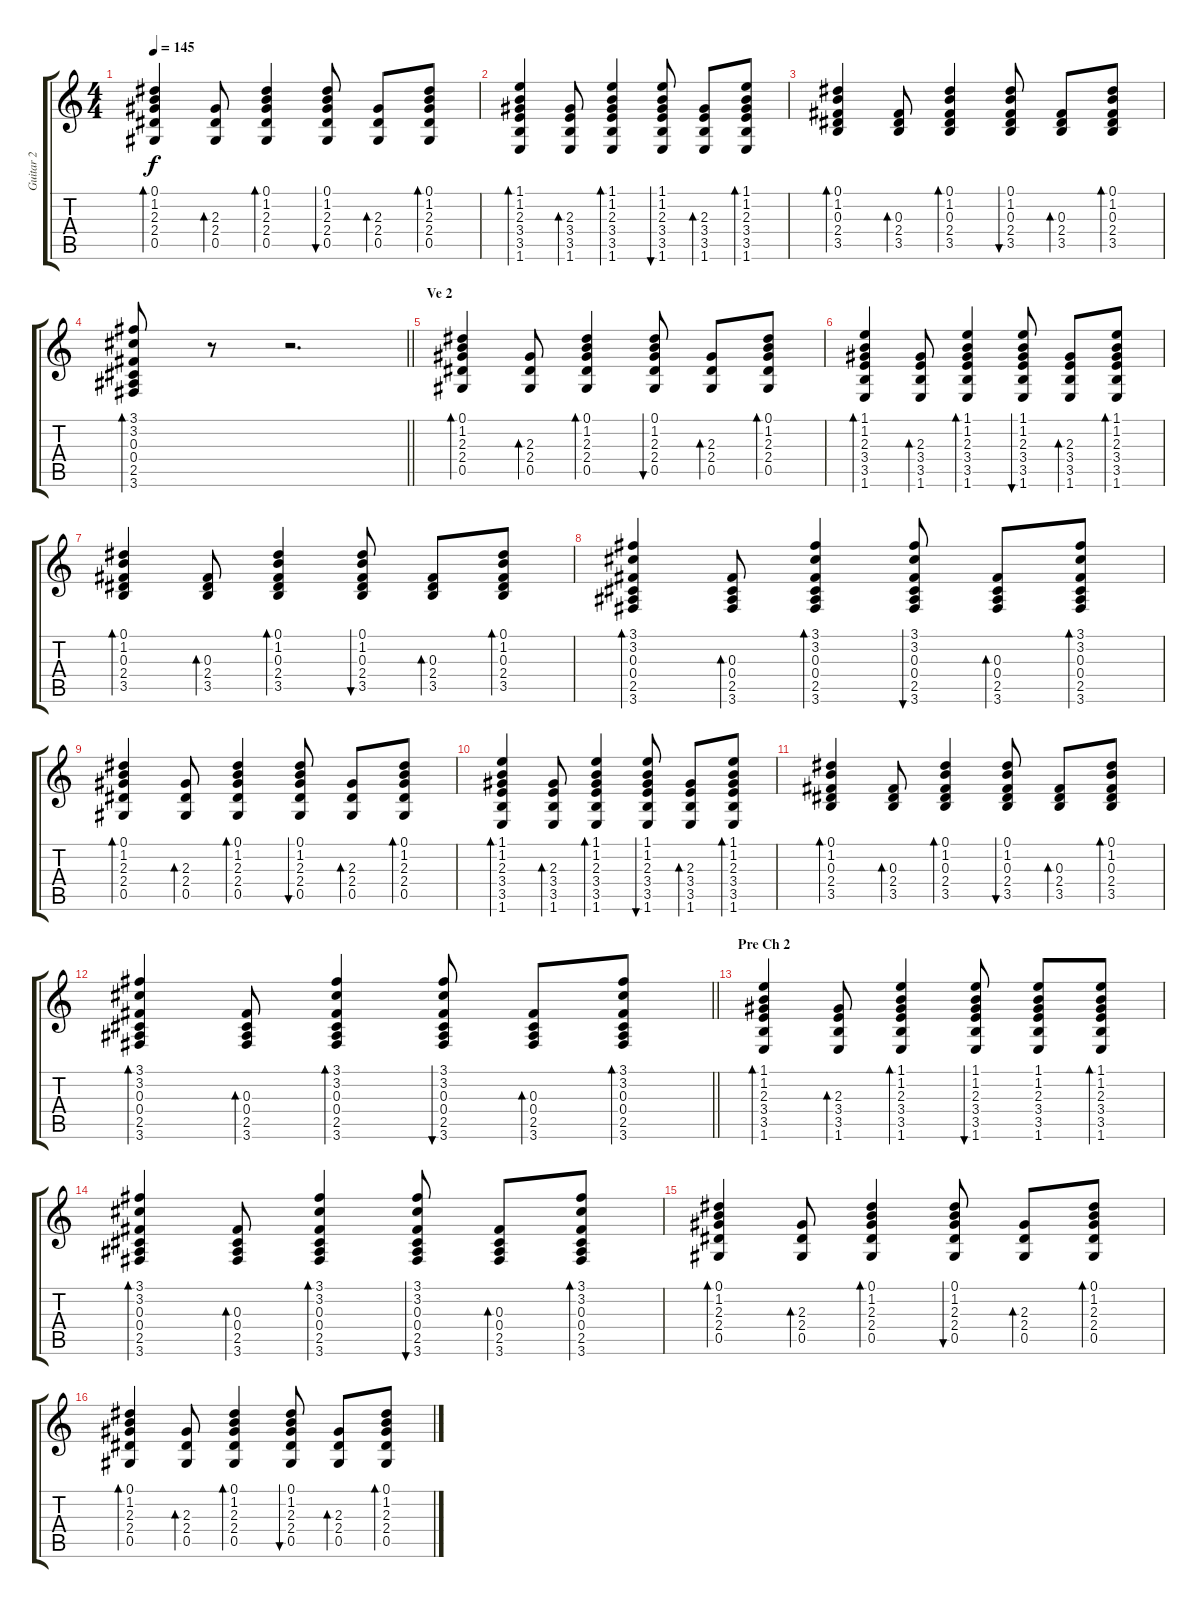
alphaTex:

\track ("Guitar 2" "Guitar 2") {instrument acousticguitarsteel}
\staff {score tabs}
\tuning (Eb4 Bb3 Gb3 Db3 Ab2 Eb2) {hide}
\ts (4 4)
\tempo 145
\clef g2
\ks c
(0.1 1.2 2.3 2.4 0.5).4{bd 60 dy f} (2.3 2.4 0.5).8{bd 60} (0.1 1.2 2.3 2.4 0.5).4{bd 60} (0.1 1.2 2.3 2.4 0.5).8{bu 60} (2.3 2.4 0.5).8{bd 60} (0.1 1.2 2.3 2.4 0.5).8{bd 60} |
(1.1 1.2 2.3 3.4 3.5 1.6).4{bd 60} (2.3 3.4 3.5 1.6).8{bd 60} (1.1 1.2 2.3 3.4 3.5 1.6).4{bd 60} (1.1 1.2 2.3 3.4 3.5 1.6).8{bu 60} (2.3 3.4 3.5 1.6).8{bd 60} (1.1 1.2 2.3 3.4 3.5 1.6).8{bd 60} |
(0.1 1.2 0.3 2.4 3.5).4{bd 60} (0.3 2.4 3.5).8{bd 60} (0.1 1.2 0.3 2.4 3.5).4{bd 60} (0.1 1.2 0.3 2.4 3.5).8{bu 60} (0.3 2.4 3.5).8{bd 60} (0.1 1.2 0.3 2.4 3.5).8{bd 60} |
\barLineRight lightlight
(3.1 3.2 0.3 0.4 2.5 3.6).8{bd 60} r.8 r.2{d} |
\section ("" "Ve 2")
(0.1 1.2 2.3 2.4 0.5).4{bd 60 volume 12} (2.3 2.4 0.5).8{bd 60} (0.1 1.2 2.3 2.4 0.5).4{bd 60} (0.1 1.2 2.3 2.4 0.5).8{bu 60} (2.3 2.4 0.5).8{bd 60} (0.1 1.2 2.3 2.4 0.5).8{bd 60} |
(1.1 1.2 2.3 3.4 3.5 1.6).4{bd 60} (2.3 3.4 3.5 1.6).8{bd 60} (1.1 1.2 2.3 3.4 3.5 1.6).4{bd 60} (1.1 1.2 2.3 3.4 3.5 1.6).8{bu 60} (2.3 3.4 3.5 1.6).8{bd 60} (1.1 1.2 2.3 3.4 3.5 1.6).8{bd 60} |
(0.1 1.2 0.3 2.4 3.5).4{bd 60} (0.3 2.4 3.5).8{bd 60} (0.1 1.2 0.3 2.4 3.5).4{bd 60} (0.1 1.2 0.3 2.4 3.5).8{bu 60} (0.3 2.4 3.5).8{bd 60} (0.1 1.2 0.3 2.4 3.5).8{bd 60} |
(3.1 3.2 0.3 0.4 2.5 3.6).4{bd 60} (0.3 0.4 2.5 3.6).8{bd 60} (3.1 3.2 0.3 0.4 2.5 3.6).4{bd 60} (3.1 3.2 0.3 0.4 2.5 3.6).8{bu 60} (0.3 0.4 2.5 3.6).8{bd 60} (3.1 3.2 0.3 0.4 2.5 3.6).8{bd 60} |
(0.1 1.2 2.3 2.4 0.5).4{bd 60} (2.3 2.4 0.5).8{bd 60} (0.1 1.2 2.3 2.4 0.5).4{bd 60} (0.1 1.2 2.3 2.4 0.5).8{bu 60} (2.3 2.4 0.5).8{bd 60} (0.1 1.2 2.3 2.4 0.5).8{bd 60} |
(1.1 1.2 2.3 3.4 3.5 1.6).4{bd 60} (2.3 3.4 3.5 1.6).8{bd 60} (1.1 1.2 2.3 3.4 3.5 1.6).4{bd 60} (1.1 1.2 2.3 3.4 3.5 1.6).8{bu 60} (2.3 3.4 3.5 1.6).8{bd 60} (1.1 1.2 2.3 3.4 3.5 1.6).8{bd 60} |
(0.1 1.2 0.3 2.4 3.5).4{bd 60} (0.3 2.4 3.5).8{bd 60} (0.1 1.2 0.3 2.4 3.5).4{bd 60} (0.1 1.2 0.3 2.4 3.5).8{bu 60} (0.3 2.4 3.5).8{bd 60} (0.1 1.2 0.3 2.4 3.5).8{bd 60} |
\barLineRight lightlight
(3.1 3.2 0.3 0.4 2.5 3.6).4{bd 60} (0.3 0.4 2.5 3.6).8{bd 60} (3.1 3.2 0.3 0.4 2.5 3.6).4{bd 60} (3.1 3.2 0.3 0.4 2.5 3.6).8{bu 60} (0.3 0.4 2.5 3.6).8{bd 60} (3.1 3.2 0.3 0.4 2.5 3.6).8{bd 60} |
\section ("" "Pre Ch 2")
(1.1 1.2 2.3 3.4 3.5 1.6).4{bd 60} (2.3 3.4 3.5 1.6).8{bd 60} (1.1 1.2 2.3 3.4 3.5 1.6).4{bd 60} (1.1 1.2 2.3 3.4 3.5 1.6).8{bu 60} (1.1 1.2 2.3 3.4 3.5 1.6).8 (1.1 1.2 2.3 3.4 3.5 1.6).8{bd 60} |
(3.1 3.2 0.3 0.4 2.5 3.6).4{bd 60} (0.3 0.4 2.5 3.6).8{bd 60} (3.1 3.2 0.3 0.4 2.5 3.6).4{bd 60} (3.1 3.2 0.3 0.4 2.5 3.6).8{bu 60} (0.3 0.4 2.5 3.6).8{bd 60} (3.1 3.2 0.3 0.4 2.5 3.6).8{bd 60} |
(0.1 1.2 2.3 2.4 0.5).4{bd 60} (2.3 2.4 0.5).8{bd 60} (0.1 1.2 2.3 2.4 0.5).4{bd 60} (0.1 1.2 2.3 2.4 0.5).8{bu 60} (2.3 2.4 0.5).8{bd 60} (0.1 1.2 2.3 2.4 0.5).8{bd 60} |
(0.1 1.2 2.3 2.4 0.5).4{bd 60} (2.3 2.4 0.5).8{bd 60} (0.1 1.2 2.3 2.4 0.5).4{bd 60} (0.1 1.2 2.3 2.4 0.5).8{bu 60} (2.3 2.4 0.5).8{bd 60} (0.1 1.2 2.3 2.4 0.5).8{bd 60}
